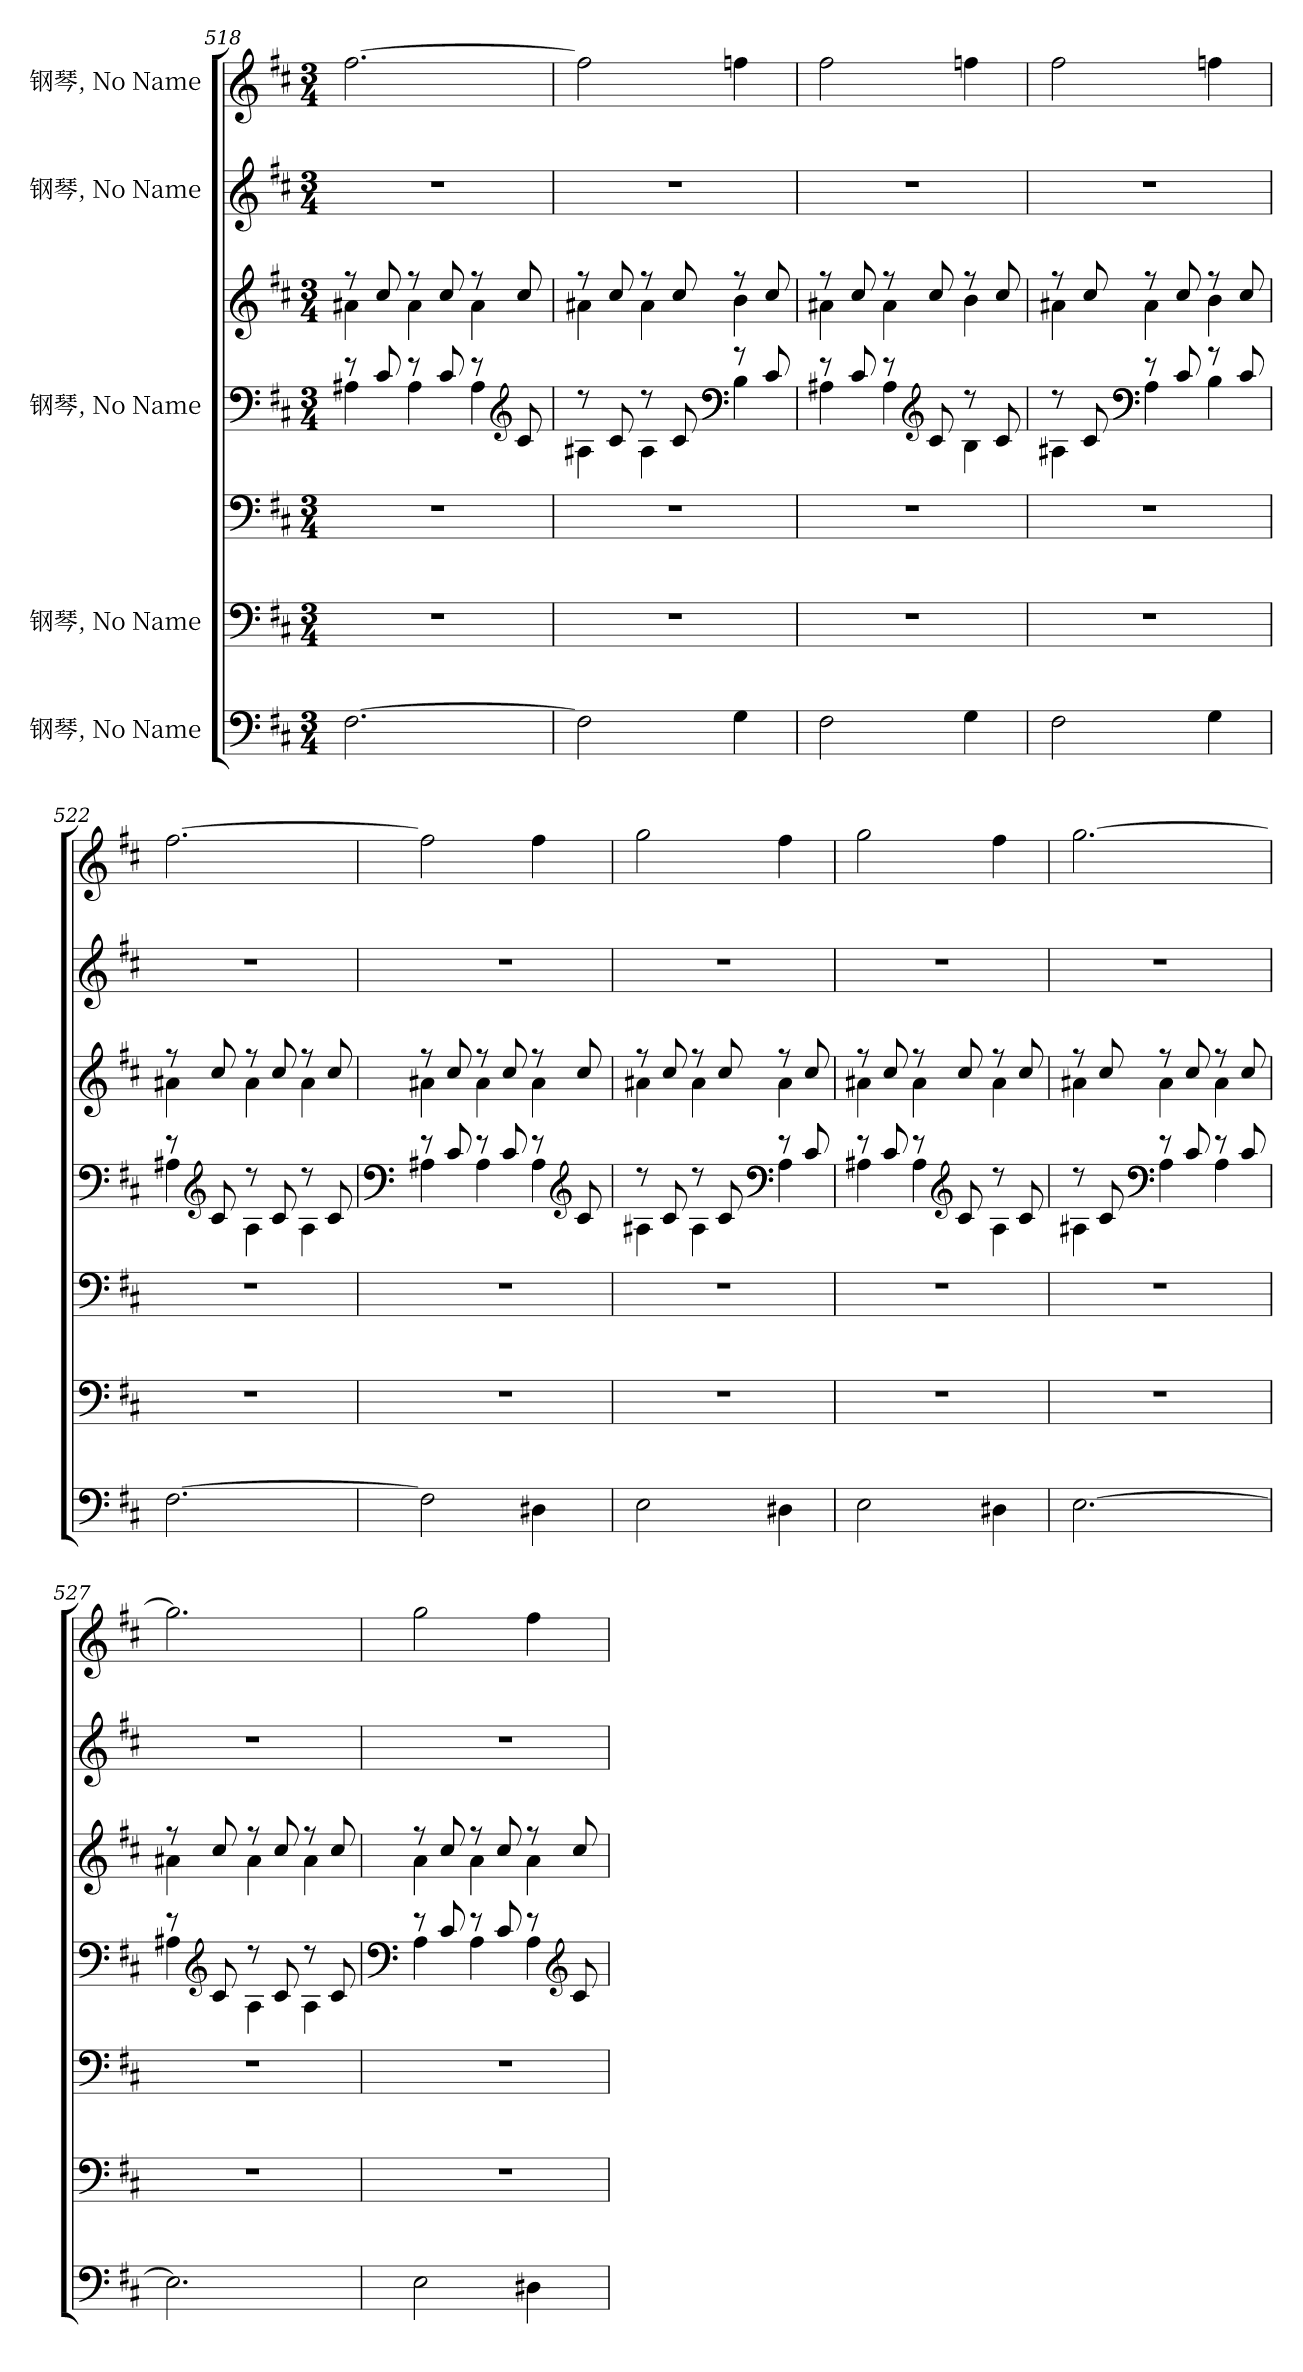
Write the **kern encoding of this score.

**kern	**kern	**kern	**kern	**kern	**kern	**kern
*part5	*part4	*part4	*part3	*part3	*part2	*part1
*staff7	*staff6	*staff5	*staff4	*staff3	*staff2	*staff1
*I"钢琴, No Name	*I"钢琴, No Name	*	*I"钢琴, No Name	*	*I"钢琴, No Name	*I"钢琴, No Name
*clefF4	*clefF4	*clefF4	*clefF4	*clefG2	*clefG2	*clefG2
*k[f#c#]	*k[f#c#]	*k[f#c#]	*k[f#c#]	*k[f#c#]	*k[f#c#]	*k[f#c#]
*M3/4	*M3/4	*M3/4	*M3/4	*M3/4	*M3/4	*M3/4
=518	=518	=518	=518	=518	=518	=518
*	*	*	*^	*^	*	*
[2.F#\	2.r	2.r	8r	4A#X\	8r	4a#X\	2.r	[2.ff#\
.	.	.	8c#/	.	8cc#/	.	.	.
.	.	.	8r	4A#\	8r	4a#\	.	.
.	.	.	8c#/	.	8cc#/	.	.	.
.	.	.	8r	4A#\	8r	4a#\	.	.
*	*	*	*clefG2	*	*	*	*	*
.	.	.	8c#/	.	8cc#/	.	.	.
=519	=519	=519	=519	=519	=519	=519	=519	=519
2F#\]	2.r	2.r	8r	4A#X\	8r	4a#X\	2.r	2ff#\]
.	.	.	8c#/	.	8cc#/	.	.	.
.	.	.	8r	4A#\	8r	4a#\	.	.
.	.	.	8c#/	.	8cc#/	.	.	.
*	*	*	*clefF4	*	*	*	*	*
4G\	.	.	8r	4B\	8r	4b\	.	4ffn\
.	.	.	8c#/	.	8cc#/	.	.	.
!!LO:PB:g=z
=520	=520	=520	=520	=520	=520	=520	=520	=520
2F#\	2.r	2.r	8r	4A#X\	8r	4a#X\	2.r	2ff#\
.	.	.	8c#/	.	8cc#/	.	.	.
.	.	.	8r	4A#\	8r	4a#\	.	.
*	*	*	*clefG2	*	*	*	*	*
.	.	.	8c#/	.	8cc#/	.	.	.
4G\	.	.	8r	4B\	8r	4b\	.	4ffn\
.	.	.	8c#/	.	8cc#/	.	.	.
=521	=521	=521	=521	=521	=521	=521	=521	=521
2F#\	2.r	2.r	8r	4A#X\	8r	4a#X\	2.r	2ff#\
.	.	.	8c#/	.	8cc#/	.	.	.
*	*	*	*clefF4	*	*	*	*	*
.	.	.	8r	4A#\	8r	4a#\	.	.
.	.	.	8c#/	.	8cc#/	.	.	.
4G\	.	.	8r	4B\	8r	4b\	.	4ffn\
.	.	.	8c#/	.	8cc#/	.	.	.
=522	=522	=522	=522	=522	=522	=522	=522	=522
[2.F#\	2.r	2.r	8r	4A#X\	8r	4a#X\	2.r	[2.ff#\
*	*	*	*clefG2	*	*	*	*	*
.	.	.	8c#/	.	8cc#/	.	.	.
.	.	.	8r	4A#\	8r	4a#\	.	.
.	.	.	8c#/	.	8cc#/	.	.	.
.	.	.	8r	4A#\	8r	4a#\	.	.
.	.	.	8c#/	.	8cc#/	.	.	.
!!LO:PB:g=z
=523	=523	=523	=523	=523	=523	=523	=523	=523
*	*	*	*clefF4	*	*	*	*	*
2F#\]	2.r	2.r	8r	4A#X\	8r	4a#X\	2.r	2ff#\]
.	.	.	8c#/	.	8cc#/	.	.	.
.	.	.	8r	4A#\	8r	4a#\	.	.
.	.	.	8c#/	.	8cc#/	.	.	.
*	*	*	*	*	*	*	*	*MM199
4D#X\	.	.	8r	4A#\	8r	4a#\	.	4ff#\
*	*	*	*clefG2	*	*	*	*	*
.	.	.	8c#/	.	8cc#/	.	.	.
=524	=524	=524	=524	=524	=524	=524	=524	=524
2E\	2.r	2.r	8r	4A#X\	8r	4a#X\	2.r	2gg\
.	.	.	8c#/	.	8cc#/	.	.	.
.	.	.	8r	4A#\	8r	4a#\	.	.
.	.	.	8c#/	.	8cc#/	.	.	.
*	*	*	*clefF4	*	*	*	*	*
4D#X\	.	.	8r	4A#\	8r	4a#\	.	4ff#\
.	.	.	8c#/	.	8cc#/	.	.	.
=525	=525	=525	=525	=525	=525	=525	=525	=525
2E\	2.r	2.r	8r	4A#X\	8r	4a#X\	2.r	2gg\
.	.	.	8c#/	.	8cc#/	.	.	.
.	.	.	8r	4A#\	8r	4a#\	.	.
*	*	*	*clefG2	*	*	*	*	*
.	.	.	8c#/	.	8cc#/	.	.	.
4D#X\	.	.	8r	4A#\	8r	4a#\	.	4ff#\
.	.	.	8c#/	.	8cc#/	.	.	.
!!LO:PB:g=z
=526	=526	=526	=526	=526	=526	=526	=526	=526
[2.E\	2.r	2.r	8r	4A#X\	8r	4a#X\	2.r	[2.gg\
.	.	.	8c#/	.	8cc#/	.	.	.
*	*	*	*clefF4	*	*	*	*	*
.	.	.	8r	4A#\	8r	4a#\	.	.
.	.	.	8c#/	.	8cc#/	.	.	.
.	.	.	8r	4A#\	8r	4a#\	.	.
.	.	.	8c#/	.	8cc#/	.	.	.
=527	=527	=527	=527	=527	=527	=527	=527	=527
2.E\]	2.r	2.r	8r	4A#X\	8r	4a#X\	2.r	2.gg\]
*	*	*	*clefG2	*	*	*	*	*
.	.	.	8c#/	.	8cc#/	.	.	.
.	.	.	8r	4A#\	8r	4a#\	.	.
.	.	.	8c#/	.	8cc#/	.	.	.
.	.	.	8r	4A#\	8r	4a#\	.	.
.	.	.	8c#/	.	8cc#/	.	.	.
=528	=528	=528	=528	=528	=528	=528	=528	=528
*	*	*	*clefF4	*	*	*	*	*
2E\	2.r	2.r	8r	4A\	8r	4a\	2.r	2gg\
.	.	.	8c#/	.	8cc#/	.	.	.
.	.	.	8r	4A\	8r	4a\	.	.
.	.	.	8c#/	.	8cc#/	.	.	.
4D#X\	.	.	8r	4A\	8r	4a\	.	4ff#\
*	*	*	*clefG2	*	*	*	*	*
.	.	.	8c#/	.	8cc#/	.	.	.
*	*	*	*v	*v	*	*	*	*
*	*	*	*	*v	*v	*	*
=	=	=	=	=	=	=
*-	*-	*-	*-	*-	*-	*-
